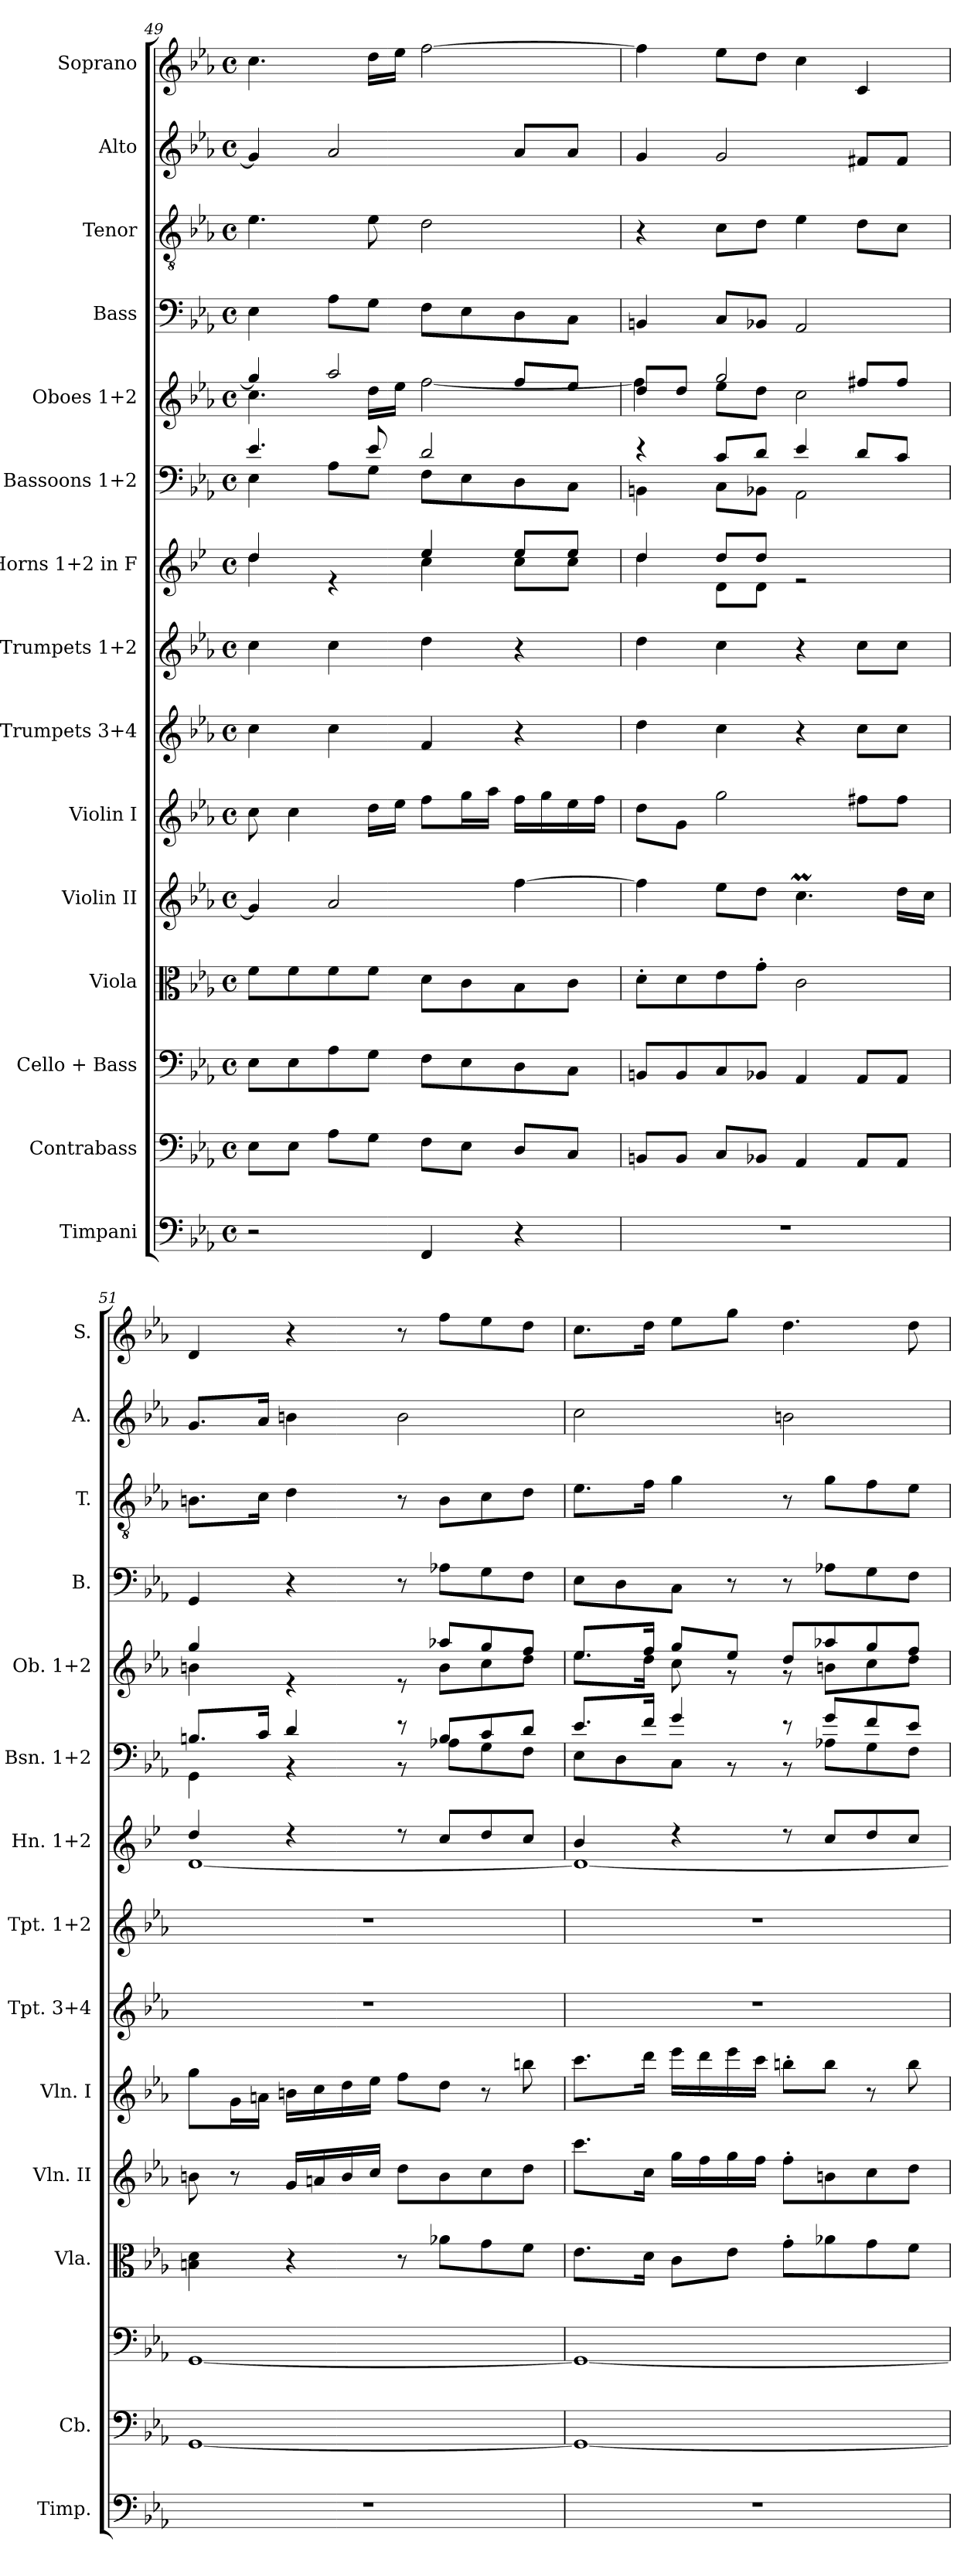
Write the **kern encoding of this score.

**kern	**kern	**kern	**kern	**kern	**kern	**kern	**kern	**kern	**kern	**kern	**kern	**kern	**kern	**kern
*part15	*part14	*part13	*part12	*part11	*part10	*part9	*part8	*part7	*part6	*part5	*part4	*part3	*part2	*part1
*staff15	*staff14	*staff13	*staff12	*staff11	*staff10	*staff9	*staff8	*staff7	*staff6	*staff5	*staff4	*staff3	*staff2	*staff1
*I"Timpani	*I"Contrabass	*I"Cello + Bass	*I"Viola	*I"Violin II	*I"Violin I	*I"Trumpets 3+4	*I"Trumpets 1+2	*I"Horns 1+2 in F	*I"Bassoons 1+2	*I"Oboes 1+2	*I"Bass	*I"Tenor	*I"Alto	*I"Soprano
*I'Timp.	*I'Cb.	*	*I'Vla.	*I'Vln. II	*I'Vln. I	*I'Tpt. 3+4	*I'Tpt. 1+2	*I'Hn. 1+2	*I'Bsn. 1+2	*I'Ob. 1+2	*I'B.	*I'T.	*I'A.	*I'S.
*clefF4	*clefF4	*clefF4	*clefC3	*clefG2	*clefG2	*clefG2	*clefG2	*clefG2	*clefF4	*clefG2	*clefF4	*clefGv2	*clefG2	*clefG2
*	*ITrd7c12	*	*	*	*	*	*	*ITrd4c7	*	*	*	*	*	*
*k[b-e-a-]	*k[b-e-a-]	*k[b-e-a-]	*k[b-e-a-]	*k[b-e-a-]	*k[b-e-a-]	*k[b-e-a-]	*k[b-e-a-]	*k[b-e-a-]	*k[b-e-a-]	*k[b-e-a-]	*k[b-e-a-]	*k[b-e-a-]	*k[b-e-a-]	*k[b-e-a-]
*M4/4	*M4/4	*M4/4	*M4/4	*M4/4	*M4/4	*M4/4	*M4/4	*M4/4	*M4/4	*M4/4	*M4/4	*M4/4	*M4/4	*M4/4
*met(c)	*met(c)	*met(c)	*met(c)	*met(c)	*met(c)	*met(c)	*met(c)	*met(c)	*met(c)	*met(c)	*met(c)	*met(c)	*met(c)	*met(c)
=49	=49	=49	=49	=49	=49	=49	=49	=49	=49	=49	=49	=49	=49	=49
*	*	*	*	*	*	*	*	*^	*^	*^	*	*	*	*
2r	8EE-\L	8E-\L	8f\L	4g/]	8cc\	4cc\	4cc\	4g/	4g\	4.e-/	4E-\	4gg/]	4.cc\	4E-\	4.e-\	4g/]	4.cc\
.	8EE-\J	8E-\	8f\	.	4cc\	.	.	.	.	.	.	.	.	.	.	.	.
.	8AA-\L	8A-\	8f\	2a-/	.	4cc\	4cc\	4re	4ryy	.	8A-\L	2aa-/	.	8A-\L	.	2a-/	.
.	8GG\J	8G\J	8f\J	.	16dd\LL	.	.	.	.	8e-/	8G\J	.	16dd\LL	8G\J	8e-\	.	16dd\LL
.	.	.	.	.	16ee-\JJ	.	.	.	.	.	.	.	16ee-\JJ	.	.	.	16ee-\JJ
4FF/	8FF\L	8F\L	8d\L	.	8ff\L	4f/	4dd\	4a-/	4f\	2d/	8F\L	.	[2ff\	8F\L	2d\	.	[2ff\
.	8EE-\J	8E-\	8c\	.	16gg\L	.	.	.	.	.	8E-\	.	.	8E-\	.	.	.
.	.	.	.	.	16aa-\JJ	.	.	.	.	.	.	.	.	.	.	.	.
4r	8DD/L	8D\	8B-\	[4ff\	16ff\LL	4r	4r	8a-/L	8f\L	.	8D\	8ff/L	.	8D\	.	8a-/L	.
.	.	.	.	.	16gg\	.	.	.	.	.	.	.	.	.	.	.	.
.	8CC/J	8C\J	8c\J	.	16ee-\	.	.	8a-/J	8f\J	.	8C\J	8ee-/J	.	8C\J	.	8a-/J	.
.	.	.	.	.	16ff\JJ	.	.	.	.	.	.	.	.	.	.	.	.
!!LO:PB:g=z
=50	=50	=50	=50	=50	=50	=50	=50	=50	=50	=50	=50	=50	=50	=50	=50	=50	=50
1r	8BBBn/L	8BBn/L	8d'\L	4ff\]	8dd\L	4dd\	4dd\	4g/	4g\	4r	4BBn\	8dd/L	4ff\]	4BBn/	4r	4g/	4ff\]
.	8BBB/J	8BB/	8d\	.	8g\J	.	.	.	.	.	.	8dd/J	.	.	.	.	.
.	8CC/L	8C/	8e-\	8ee-\L	2gg\	4cc\	4cc\	8g/L	8G\L	8c/L	8C\L	2gg/	8ee-\L	8C/L	8c\L	2g/	8ee-\L
.	8BBB-X/J	8BB-X/J	8g'\J	8dd\J	.	.	.	8g/J	8G\J	8d/J	8BB-X\J	.	8dd\J	8BB-X/J	8d\J	.	8dd\J
.	4AAA-/	4AA-/	2c\	4.ccM\	.	4r	4r	2re	2ryy	4e-/	2AA-\	.	2cc\	2AA-/	4e-\	.	4cc\
.	8AAA-/L	8AA-/L	.	.	8ff#X\L	8cc\L	8cc\L	.	.	8d/L	.	8ff#X/L	.	.	8d\L	8f#X/L	4c/
.	8AAA-/J	8AA-/J	.	16dd\LL	8ff#\J	8cc\J	8cc\J	.	.	8c/J	.	8ff#/J	.	.	8c\J	8f#/J	.
.	.	.	.	16cc\JJ	.	.	.	.	.	.	.	.	.	.	.	.	.
=51	=51	=51	=51	=51	=51	=51	=51	=51	=51	=51	=51	=51	=51	=51	=51	=51	=51
1r	[1GGG	[1GG	4Bn\ 4d\	8bn\	8gg\L	1r	1r	4g/	[1G	8.Bn/L	4GG\	4gg/	4bn\	4GG/	8.Bn\L	8.g/L	4d/
.	.	.	.	8r	16g\L	.	.	.	.	.	.	.	.	.	.	.	.
.	.	.	.	.	16an\JJ	.	.	.	.	16c/Jk	.	.	.	.	16c\Jk	16a-/Jk	.
.	.	.	4r	16g/LL	16bn\LL	.	.	4r	.	4d/	4r	4re	4.ryy	4r	4d\	4bn\	4r
.	.	.	.	16an/	16cc\	.	.	.	.	.	.	.	.	.	.	.	.
.	.	.	.	16b/	16dd\	.	.	.	.	.	.	.	.	.	.	.	.
.	.	.	.	16cc/JJ	16ee-\JJ	.	.	.	.	.	.	.	.	.	.	.	.
.	.	.	8r	8dd\L	8ff\L	.	.	8r	.	8r	8r	8re	.	8r	8r	2b\	8r
.	.	.	8a-X\L	8b\	8dd\J	.	.	8f/L	.	8B/L	8A-X\L	8aa-X/L	8b\L	8A-X\L	8B\L	.	8ff\L
.	.	.	8g\	8cc\	8r	.	.	8g/	.	8c/	8G\	8gg/	8cc\	8G\	8c\	.	8ee-\
.	.	.	8f\J	8dd\J	8bbn\	.	.	8f/J	.	8d/J	8F\J	8ff/J	8dd\J	8F\J	8d\J	.	8dd\J
=52	=52	=52	=52	=52	=52	=52	=52	=52	=52	=52	=52	=52	=52	=52	=52	=52	=52
1r	1GGG_	1GG_	8.e-\L	8.ccc\L	8.ccc\L	1r	1r	4e-/	1G_	8.e-/L	8E-\L	8.ee-/L	8.ee-\L	8E-\L	8.e-\L	2cc\	8.cc\L
.	.	.	.	.	.	.	.	.	.	.	8D\	.	.	8D\	.	.	.
.	.	.	16d\Jk	16cc\Jk	16ddd\Jk	.	.	.	.	16f/Jk	.	16ff/Jk	16dd\Jk	.	16f\Jk	.	16dd\Jk
.	.	.	8c\L	16gg\LL	16eee-\LL	.	.	4r	.	4g/	8C\J	8gg/L	8cc\	8C\J	4g\	.	8ee-\L
.	.	.	.	16ff\	16ddd\	.	.	.	.	.	.	.	.	.	.	.	.
.	.	.	8e-\J	16gg\	16eee-\	.	.	.	.	.	8r	8ee-/J	8r	8r	.	.	8gg\J
.	.	.	.	16ff\JJ	16ccc\JJ	.	.	.	.	.	.	.	.	.	.	.	.
.	.	.	8g'\L	8ff'\L	8bbn'\L	.	.	8r	.	8r	8r	8dd/L	8r	8r	8r	2bn\	4.dd\
.	.	.	8a-X\	8bn\	8bb\J	.	.	8f/L	.	8g/L	8A-X\L	8aa-X/	8bn\L	8A-X\L	8g\L	.	.
.	.	.	8g\	8cc\	8r	.	.	8g/	.	8f/	8G\	8gg/	8cc\	8G\	8f\	.	.
.	.	.	8f\J	8dd\J	8bb\	.	.	8f/J	.	8e-/J	8F\J	8ff/J	8dd\J	8F\J	8e-\J	.	8dd\
*	*	*	*	*	*	*	*	*v	*v	*	*	*v	*v	*	*	*	*
*	*	*	*	*	*	*	*	*	*v	*v	*	*	*	*	*
=	=	=	=	=	=	=	=	=	=	=	=	=	=	=
*-	*-	*-	*-	*-	*-	*-	*-	*-	*-	*-	*-	*-	*-	*-
